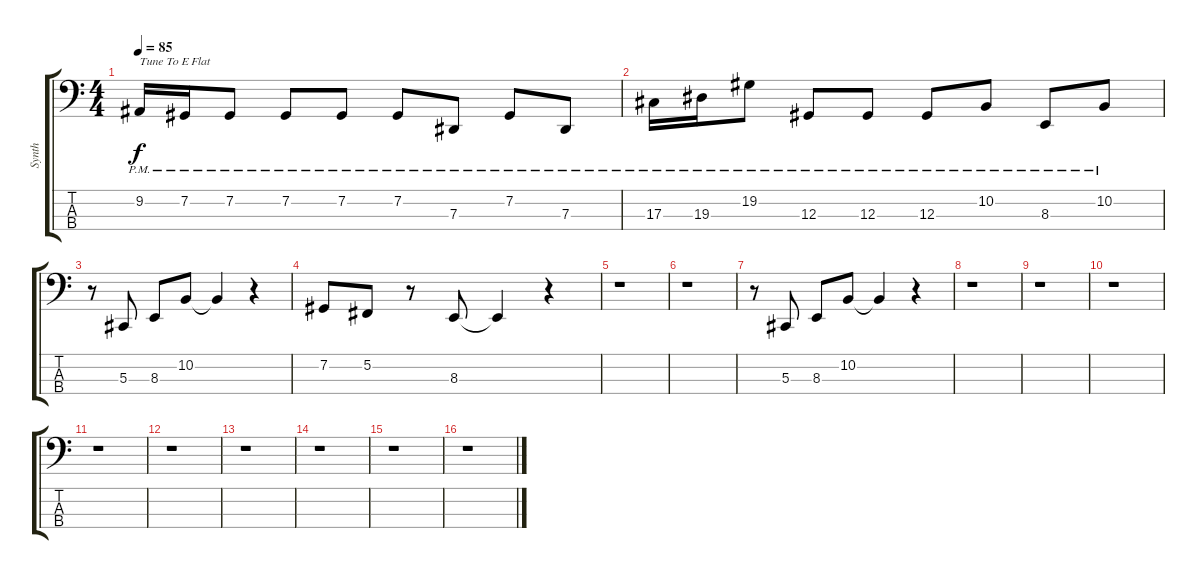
\track ("Synth" "Synth") {instrument tremolostrings}
\staff {score tabs}
\tuning (Gb2 Db2 Ab1 Eb1) {hide}
\ts (4 4)
\tempo 85
\clef f4
\ks c
9.2{pm}.16{txt "Tune To E Flat" dy f instrument tremolostrings} 7.2{pm}.16 7.2{pm}.8 7.2{pm}.8 7.2{pm}.8 7.2{pm}.8 7.3{pm}.8 7.2{pm}.8 7.3{pm}.8 |
17.3{pm}.16 19.3{pm}.16 19.2{pm}.8 12.3{pm}.8 12.3{pm}.8 12.3{pm}.8 10.2{pm}.8 8.3{pm}.8 10.2{pm}.8 |
r.8 5.3.8 8.3.8 10.2.8 10.2{t}.4 r.4 |
7.2.8 5.2.8 r.8 8.3.8 8.3{t}.4 r.4 |
r.1 |
r.1 |
r.8 5.3.8 8.3.8 10.2.8 10.2{t}.4 r.4 |
r.1 |
r.1 |
r.1 |
r.1 |
r.1 |
r.1 |
r.1 |
r.1 |
r.1
